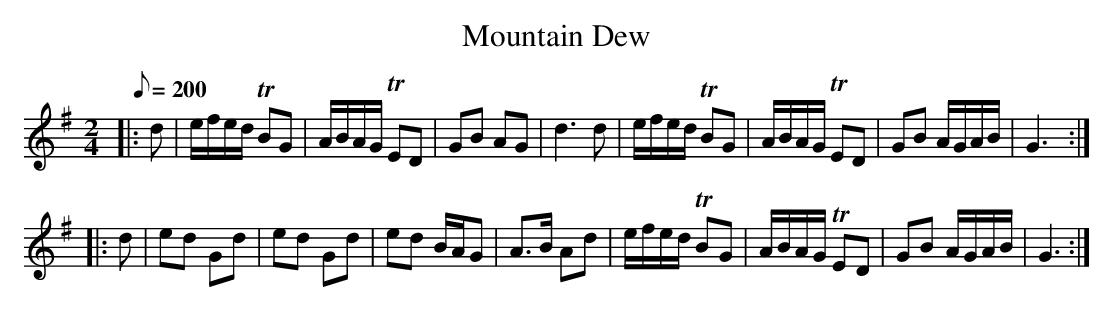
X:1
T:Mountain Dew
M:2/4
L:1/8
Q:1/8=200
m: Tn = n/4o/4n/4o/4
K:G
|: d| e/f/e/d/ TBG|A/B/A/G/ TED|GB AG|d3 d|e/f/e/d/ TBG|A/B/A/G/ TED|GB A/G/A/B/|G3 :|
|: d|ed Gd|ed Gd|ed B/A/G|A>B Ad|e/f/e/d/ TBG|A/B/A/G/ TED|GB A/G/A/B/| G3 :|
